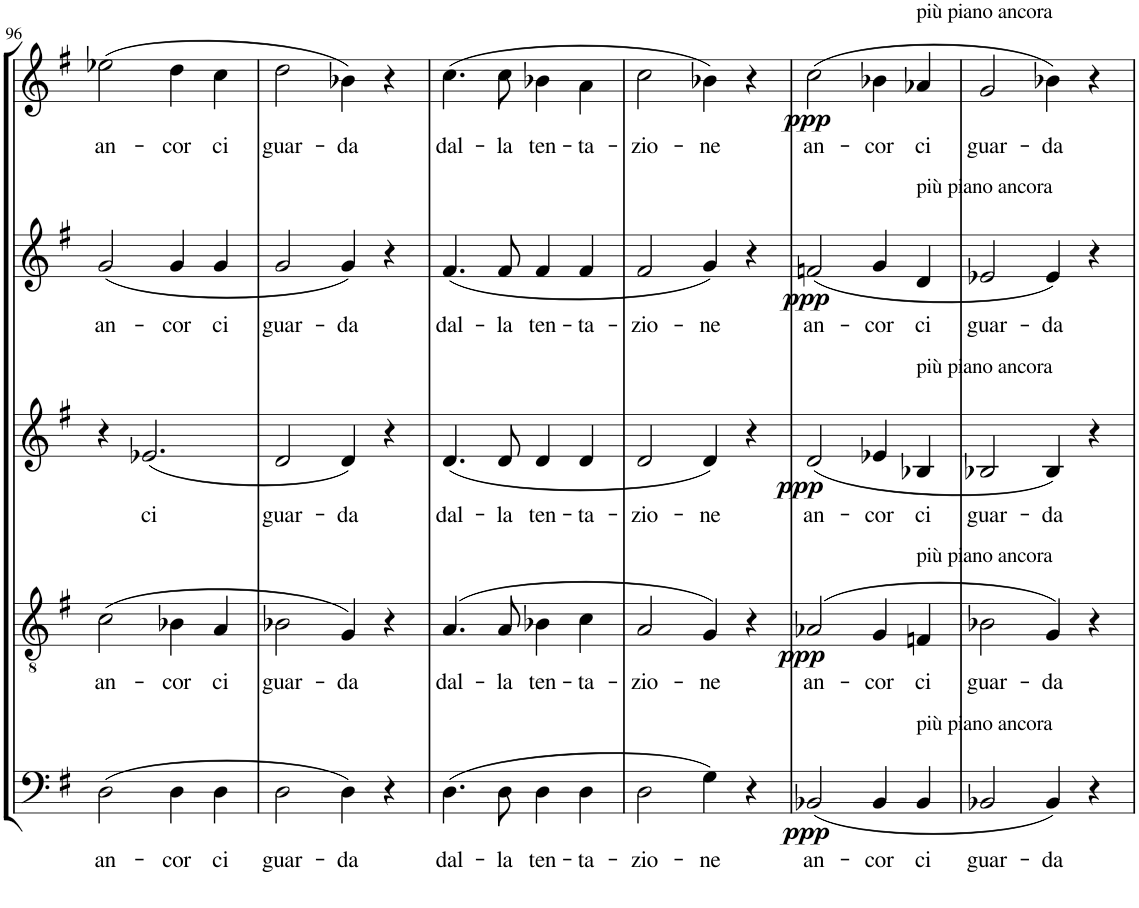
**kern	**text	**dynam	**kern	**text	**dynam	**kern	**text	**dynam	**kern	**text	**dynam	**kern	**text	**dynam
*part5	*part5	*part5	*part4	*part4	*part4	*part3	*part3	*part3	*part2	*part2	*part2	*part1	*part1	*part1
*staff5	*staff5	*staff5	*staff4	*staff4	*staff4	*staff3	*staff3	*staff3	*staff2	*staff2	*staff2	*staff1	*staff1	*staff1
*I"Bassi	*	*	*I"Tenori	*	*	*I"Contralti	*	*	*I"Soprani II	*	*	*I"Soprani I	*	*
!!LO:PB:g=z
*clefF4	*	*	*clefGv2	*	*	*clefG2	*	*	*clefG2	*	*	*clefG2	*	*
*	*	*	*	*	*	*	*	*	*Trd1c2	*	*	*Trd1c2	*	*
*k[f#]	*	*	*k[f#]	*	*	*k[f#]	*	*	*k[f#]	*	*	*k[f#]	*	*
*G:	*	*	*G:	*	*	*G:	*	*	*G:	*	*	*G:	*	*
*M2/2	*	*	*M2/2	*	*	*M2/2	*	*	*M2/2	*	*	*M2/2	*	*
*met(c|)	*	*	*met(c|)	*	*	*met(c|)	*	*	*met(c|)	*	*	*met(c|)	*	*
=96	=96	=96	=96	=96	=96	=96	=96	=96	=96	=96	=96	=96	=96	=96
!	!LO:LY:b	!	!	!LO:LY:b	!	!	!	!	!	!LO:LY:b	!	!	!LO:LY:b	!
(2D\	an-	.	(2c\	an-	.	4r	.	.	(2g/	an-	.	(2ee-X\	an-	.
!	!	!	!	!	!	!	!LO:LY:b	!	!	!	!	!	!	!
.	.	.	.	.	.	(2.e-X/	ci	.	.	.	.	.	.	.
!	!LO:LY:b	!	!	!LO:LY:b	!	!	!	!	!	!LO:LY:b	!	!	!LO:LY:b	!
4D\	-cor	.	4B-X\	-cor	.	.	.	.	4g/	-cor	.	4dd\	-cor	.
!	!LO:LY:b	!	!	!LO:LY:b	!	!	!	!	!	!LO:LY:b	!	!	!LO:LY:b	!
4D\	ci	.	4A/	ci	.	.	.	.	4g/	ci	.	4cc\	ci	.
=97	=97	=97	=97	=97	=97	=97	=97	=97	=97	=97	=97	=97	=97	=97
!	!LO:LY:b	!	!	!LO:LY:b	!	!	!LO:LY:b	!	!	!LO:LY:b	!	!	!LO:LY:b	!
2D\	guar-	.	2B-X\	guar-	.	2d/	guar-	.	2g/	guar-	.	2dd\	guar-	.
!	!LO:LY:b	!	!	!LO:LY:b	!	!	!LO:LY:b	!	!	!LO:LY:b	!	!	!LO:LY:b	!
4D\)	-da	.	4G/)	-da	.	4d/)	-da	.	4g/)	-da	.	4b-X\)	-da	.
4r	.	.	4r	.	.	4r	.	.	4r	.	.	4r	.	.
=98	=98	=98	=98	=98	=98	=98	=98	=98	=98	=98	=98	=98	=98	=98
!	!LO:LY:b	!	!	!LO:LY:b	!	!	!LO:LY:b	!	!	!LO:LY:b	!	!	!LO:LY:b	!
(4.D\	dal-	.	(4.A/	dal-	.	(4.d/	dal-	.	(4.f#/	dal-	.	(4.cc\	dal-	.
!	!LO:LY:b	!	!	!LO:LY:b	!	!	!LO:LY:b	!	!	!LO:LY:b	!	!	!LO:LY:b	!
8D\	-la	.	8A/	-la	.	8d/	-la	.	8f#/	-la	.	8cc\	-la	.
!	!LO:LY:b	!	!	!LO:LY:b	!	!	!LO:LY:b	!	!	!LO:LY:b	!	!	!LO:LY:b	!
4D\	ten-	.	4B-X\	ten-	.	4d/	ten-	.	4f#/	ten-	.	4b-X\	ten-	.
!	!LO:LY:b	!	!	!LO:LY:b	!	!	!LO:LY:b	!	!	!LO:LY:b	!	!	!LO:LY:b	!
4D\	-ta-	.	4c\	-ta-	.	4d/	-ta-	.	4f#/	-ta-	.	4a\	-ta-	.
=99	=99	=99	=99	=99	=99	=99	=99	=99	=99	=99	=99	=99	=99	=99
!	!LO:LY:b	!	!	!LO:LY:b	!	!	!LO:LY:b	!	!	!LO:LY:b	!	!	!LO:LY:b	!
2D\	-zio-	.	2A/	-zio-	.	2d/	-zio-	.	2f#/	-zio-	.	2cc\	-zio-	.
!	!LO:LY:b	!	!	!LO:LY:b	!	!	!LO:LY:b	!	!	!LO:LY:b	!	!	!LO:LY:b	!
4G\)	-ne	.	4G/)	-ne	.	4d/)	-ne	.	4g/)	-ne	.	4b-X\)	-ne	.
4r	.	.	4r	.	.	4r	.	.	4r	.	.	4r	.	.
=100	=100	=100	=100	=100	=100	=100	=100	=100	=100	=100	=100	=100	=100	=100
!	!LO:LY:b	!LO:DY:b	!	!LO:LY:b	!LO:DY:b	!	!LO:LY:b	!LO:DY:b	!	!LO:LY:b	!LO:DY:b	!	!LO:LY:b	!LO:DY:b
(2BB-X/	an-	ppp	(2A-X/	an-	ppp	(2d/	an-	ppp	(2fn/	an-	ppp	(2cc\	an-	ppp
!	!LO:LY:b	!	!	!LO:LY:b	!	!	!LO:LY:b	!	!	!LO:LY:b	!	!	!LO:LY:b	!
4BB-/	-cor	.	4G/	-cor	.	4e-X/	-cor	.	4g/	-cor	.	4b-X\	-cor	.
!	!	!	!	!	!	!	!	!	!	!	!	!LO:TX:a:t=più piano ancora	!	!
!	!	!	!	!	!	!	!	!	!LO:TX:a:t=più piano ancora	!	!	!	!	!
!	!	!	!	!	!	!LO:TX:a:t=più piano ancora	!	!	!	!	!	!	!	!
!	!	!	!LO:TX:a:t=più piano ancora	!	!	!	!	!	!	!	!	!	!	!
!LO:TX:a:t=più piano ancora	!	!	!	!	!	!	!	!	!	!	!	!	!	!
!	!LO:LY:b	!	!	!LO:LY:b	!	!	!LO:LY:b	!	!	!LO:LY:b	!	!	!LO:LY:b	!
4BB-/	ci	.	4Fn/	ci	.	4B-X/	ci	.	4d/	ci	.	4a-X/	ci	.
=101	=101	=101	=101	=101	=101	=101	=101	=101	=101	=101	=101	=101	=101	=101
!	!LO:LY:b	!	!	!LO:LY:b	!	!	!LO:LY:b	!	!	!LO:LY:b	!	!	!LO:LY:b	!
2BB-X/	guar-	.	2B-X\	guar-	.	2B-X/	guar-	.	2e-X/	guar-	.	2g/	guar-	.
!	!LO:LY:b	!	!	!LO:LY:b	!	!	!LO:LY:b	!	!	!LO:LY:b	!	!	!LO:LY:b	!
4BB-/)	-da	.	4G/)	-da	.	4B-/)	-da	.	4e-/)	-da	.	4b-X\)	-da	.
4r	.	.	4r	.	.	4r	.	.	4r	.	.	4r	.	.
=	=	=	=	=	=	=	=	=	=	=	=	=	=	=
*-	*-	*-	*-	*-	*-	*-	*-	*-	*-	*-	*-	*-	*-	*-
